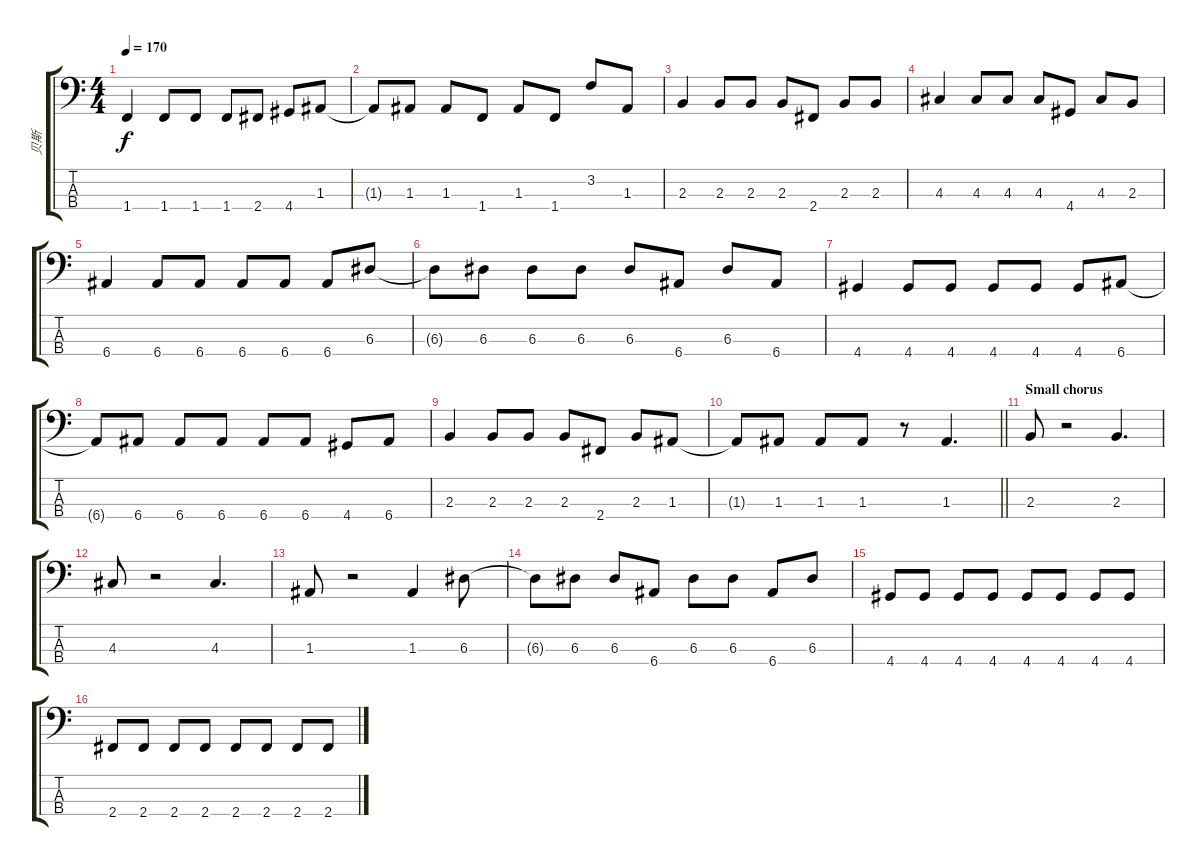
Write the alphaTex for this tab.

\track ("贝斯" "贝斯") {instrument electricbassfinger}
\staff {score tabs}
\tuning (G2 D2 A1 E1) {hide}
\ts (4 4)
\tempo 170
\clef f4
\ks c
1.4.4{dy f} 1.4.8 1.4.8 1.4.8 2.4.8 4.4.8 1.3.8 |
1.3{t}.8 1.3.8 1.3.8 1.4.8 1.3.8 1.4.8 3.2.8 1.3.8 |
2.3.4 2.3.8 2.3.8 2.3.8 2.4.8 2.3.8 2.3.8 |
4.3.4 4.3.8 4.3.8 4.3.8 4.4.8 4.3.8 2.3.8 |
6.4.4 6.4.8 6.4.8 6.4.8 6.4.8 6.4.8 6.3.8 |
6.3{t}.8 6.3.8 6.3.8 6.3.8 6.3.8 6.4.8 6.3.8 6.4.8 |
4.4.4 4.4.8 4.4.8 4.4.8 4.4.8 4.4.8 6.4.8 |
6.4{t}.8 6.4.8 6.4.8 6.4.8 6.4.8 6.4.8 4.4.8 6.4.8 |
2.3.4 2.3.8 2.3.8 2.3.8 2.4.8 2.3.8 1.3.8 |
\barLineRight lightlight
1.3{t}.8 1.3.8 1.3.8 1.3.8 r.8 1.3.4{d} |
\section ("" "Small chorus")
2.3.8 r.2 2.3.4{d} |
4.3.8 r.2 4.3.4{d} |
1.3.8 r.2 1.3.4 6.3.8 |
6.3{t}.8 6.3.8 6.3.8 6.4.8 6.3.8 6.3.8 6.4.8 6.3.8 |
4.4.8 4.4.8 4.4.8 4.4.8 4.4.8 4.4.8 4.4.8 4.4.8 |
2.4.8 2.4.8 2.4.8 2.4.8 2.4.8 2.4.8 2.4.8 2.4.8
